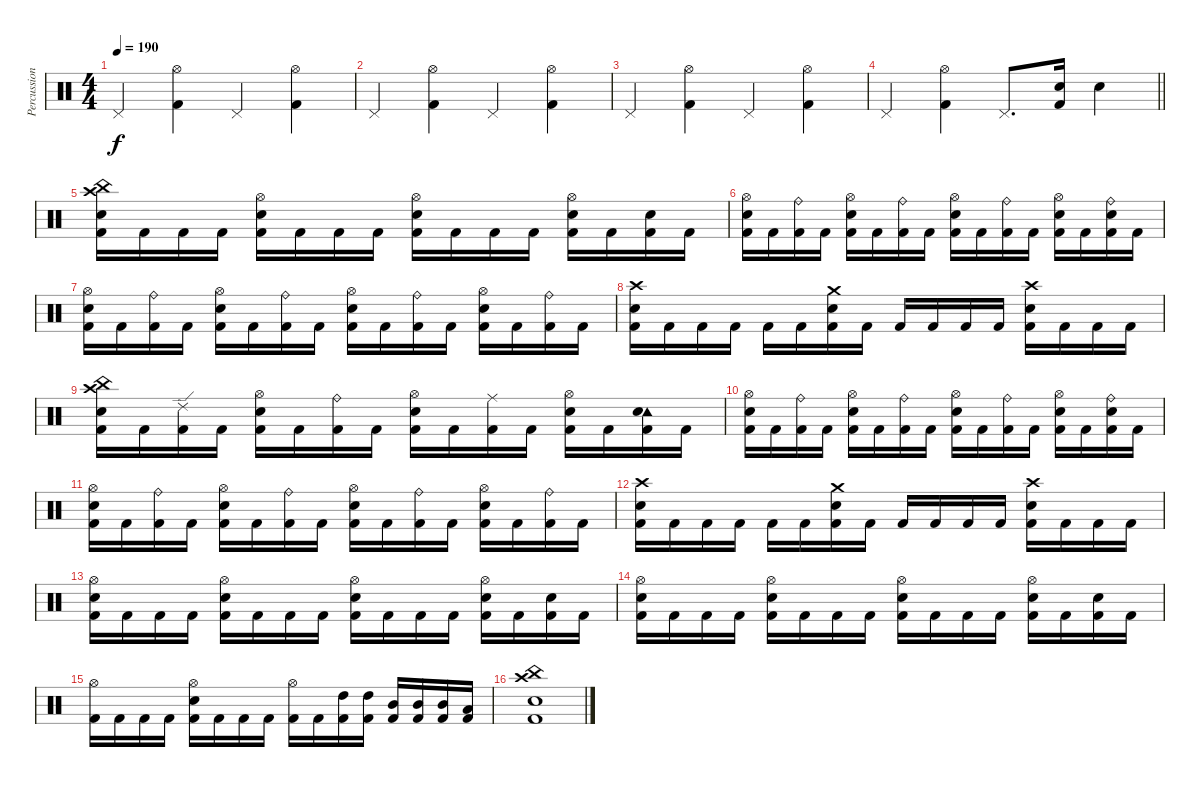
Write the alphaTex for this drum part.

\track ("Percussion" "Percussion") {instrument percussion}
\staff {score}
\articulation defaults
\ts (4 4)
\tempo 190
\clef neutral
\ks c "Pedal Hi-Hat (hit)".4{dy f}
("Hi-Hat (open)" "Kick (hit) 2").4 "Pedal Hi-Hat (hit)".4 ("Hi-Hat (open)" "Kick (hit) 2").4 |
"Pedal Hi-Hat (hit)".4 ("Hi-Hat (open)" "Kick (hit) 2").4 "Pedal Hi-Hat (hit)".4 ("Hi-Hat (open)" "Kick (hit) 2").4 |
"Pedal Hi-Hat (hit)".4 ("Hi-Hat (open)" "Kick (hit) 2").4 "Pedal Hi-Hat (hit)".4 ("Hi-Hat (open)" "Kick (hit) 2").4 |
\barLineRight lightlight "Pedal Hi-Hat (hit)".4
("Hi-Hat (open)" "Kick (hit) 2").4 "Pedal Hi-Hat (hit)".8{d} ("Electric Snare (hit)" "Kick (hit) 2").16 "Electric Snare (hit)".4 |
("China (hit)" "Electric Snare (hit)" "Crash high (hit)" "Kick (hit) 2").16 "Kick (hit) 2".16 "Kick (hit) 2".16 "Kick (hit) 2".16 ("Hi-Hat (open)" "Electric Snare (hit)" "Kick (hit) 2").16 "Kick (hit) 2".16 "Kick (hit) 2".16 "Kick (hit) 2".16 ("Hi-Hat (open)" "Electric Snare (hit)" "Kick (hit) 2").16 "Kick (hit) 2".16 "Kick (hit) 2".16 "Kick (hit) 2".16 ("Hi-Hat (open)" "Electric Snare (hit)" "Kick (hit) 2").16 "Kick (hit) 2".16 ("Electric Snare (hit)" "Kick (hit) 2").16 "Kick (hit) 2".16 |
("Hi-Hat (open)" "Electric Snare (hit)" "Kick (hit) 2").16 "Kick (hit) 2".16 ("Ride (bell)" "Kick (hit) 2").16 "Kick (hit) 2".16 ("Hi-Hat (open)" "Electric Snare (hit)" "Kick (hit) 2").16 "Kick (hit) 2".16 ("Ride (bell)" "Kick (hit) 2").16 "Kick (hit) 2".16 ("Hi-Hat (open)" "Electric Snare (hit)" "Kick (hit) 2").16 "Kick (hit) 2".16 ("Ride (bell)" "Kick (hit) 2").16 "Kick (hit) 2".16 ("Hi-Hat (open)" "Electric Snare (hit)" "Kick (hit) 2").16 "Kick (hit) 2".16 ("Ride (bell)" "Electric Snare (hit)" "Kick (hit) 2").16 "Kick (hit) 2".16 |
("Hi-Hat (open)" "Electric Snare (hit)" "Kick (hit) 2").16 "Kick (hit) 2".16 ("Ride (bell)" "Kick (hit) 2").16 "Kick (hit) 2".16 ("Hi-Hat (open)" "Electric Snare (hit)" "Kick (hit) 2").16 "Kick (hit) 2".16 ("Ride (bell)" "Kick (hit) 2").16 "Kick (hit) 2".16 ("Hi-Hat (open)" "Electric Snare (hit)" "Kick (hit) 2").16 "Kick (hit) 2".16 ("Ride (bell)" "Kick (hit) 2").16 "Kick (hit) 2".16 ("Hi-Hat (open)" "Electric Snare (hit)" "Kick (hit) 2").16 "Kick (hit) 2".16 ("Ride (bell)" "Kick (hit) 2").16 "Kick (hit) 2".16 |
("Crash high (hit)" "Electric Snare (hit)" "Kick (hit) 2").16 "Kick (hit) 2".16 "Kick (hit) 2".16 "Kick (hit) 2".16 "Kick (hit) 2".16 "Kick (hit) 2".16 ("Crash medium (hit)" "Electric Snare (hit)" "Kick (hit) 2").16 "Kick (hit) 2".16 "Kick (hit) 2".16 "Kick (hit) 2".16 "Kick (hit) 2".16 "Kick (hit) 2".16 ("Crash high (hit)" "Electric Snare (hit)" "Kick (hit) 2").16 "Kick (hit) 2".16 "Kick (hit) 2".16 "Kick (hit) 2".16 |
("China (hit)" "Electric Snare (hit)" "Crash high (hit)" "Kick (hit) 2").16 "Kick (hit) 2".16 ("Ride (edge) 2" "Kick (hit) 2").16 "Kick (hit) 2".16 ("Hi-Hat (open)" "Electric Snare (hit)" "Kick (hit) 2").16 "Kick (hit) 2".16 ("Ride (bell)" "Kick (hit) 2").16 "Kick (hit) 2".16 ("Hi-Hat (open)" "Electric Snare (hit)" "Kick (hit) 2").16 "Kick (hit) 2".16 ("Ride (middle)" "Kick (hit) 2").16 "Kick (hit) 2".16 ("Hi-Hat (open)" "Electric Snare (hit)" "Kick (hit) 2").16 "Kick (hit) 2".16 ("Tambourine (hit)" "Electric Snare (hit)" "Kick (hit) 2").16 "Kick (hit) 2".16 |
("Hi-Hat (open)" "Electric Snare (hit)" "Kick (hit) 2").16 "Kick (hit) 2".16 ("Ride (bell)" "Kick (hit) 2").16 "Kick (hit) 2".16 ("Hi-Hat (open)" "Electric Snare (hit)" "Kick (hit) 2").16 "Kick (hit) 2".16 ("Ride (bell)" "Kick (hit) 2").16 "Kick (hit) 2".16 ("Hi-Hat (open)" "Electric Snare (hit)" "Kick (hit) 2").16 "Kick (hit) 2".16 ("Ride (bell)" "Kick (hit) 2").16 "Kick (hit) 2".16 ("Hi-Hat (open)" "Electric Snare (hit)" "Kick (hit) 2").16 "Kick (hit) 2".16 ("Ride (bell)" "Electric Snare (hit)" "Kick (hit) 2").16 "Kick (hit) 2".16 |
("Hi-Hat (open)" "Electric Snare (hit)" "Kick (hit) 2").16 "Kick (hit) 2".16 ("Ride (bell)" "Kick (hit) 2").16 "Kick (hit) 2".16 ("Hi-Hat (open)" "Electric Snare (hit)" "Kick (hit) 2").16 "Kick (hit) 2".16 ("Ride (bell)" "Kick (hit) 2").16 "Kick (hit) 2".16 ("Hi-Hat (open)" "Electric Snare (hit)" "Kick (hit) 2").16 "Kick (hit) 2".16 ("Ride (bell)" "Kick (hit) 2").16 "Kick (hit) 2".16 ("Hi-Hat (open)" "Electric Snare (hit)" "Kick (hit) 2").16 "Kick (hit) 2".16 ("Ride (bell)" "Kick (hit) 2").16 "Kick (hit) 2".16 |
("Crash high (hit)" "Electric Snare (hit)" "Kick (hit) 2").16 "Kick (hit) 2".16 "Kick (hit) 2".16 "Kick (hit) 2".16 "Kick (hit) 2".16 "Kick (hit) 2".16 ("Crash medium (hit)" "Electric Snare (hit)" "Kick (hit) 2").16 "Kick (hit) 2".16 "Kick (hit) 2".16 "Kick (hit) 2".16 "Kick (hit) 2".16 "Kick (hit) 2".16 ("Crash high (hit)" "Electric Snare (hit)" "Kick (hit) 2").16 "Kick (hit) 2".16 "Kick (hit) 2".16 "Kick (hit) 2".16 |
("Hi-Hat (open)" "Electric Snare (hit)" "Kick (hit) 2").16 "Kick (hit) 2".16 "Kick (hit) 2".16 "Kick (hit) 2".16 ("Hi-Hat (open)" "Electric Snare (hit)" "Kick (hit) 2").16 "Kick (hit) 2".16 "Kick (hit) 2".16 "Kick (hit) 2".16 ("Hi-Hat (open)" "Electric Snare (hit)" "Kick (hit) 2").16 "Kick (hit) 2".16 "Kick (hit) 2".16 "Kick (hit) 2".16 ("Hi-Hat (open)" "Electric Snare (hit)" "Kick (hit) 2").16 "Kick (hit) 2".16 ("Electric Snare (hit)" "Kick (hit) 2").16 "Kick (hit) 2".16 |
("Hi-Hat (open)" "Electric Snare (hit)" "Kick (hit) 2").16 "Kick (hit) 2".16 "Kick (hit) 2".16 "Kick (hit) 2".16 ("Hi-Hat (open)" "Electric Snare (hit)" "Kick (hit) 2").16 "Kick (hit) 2".16 "Kick (hit) 2".16 "Kick (hit) 2".16 ("Hi-Hat (open)" "Electric Snare (hit)" "Kick (hit) 2").16 "Kick (hit) 2".16 "Kick (hit) 2".16 "Kick (hit) 2".16 ("Hi-Hat (open)" "Electric Snare (hit)" "Kick (hit) 2").16 "Kick (hit) 2".16 ("Electric Snare (hit)" "Kick (hit) 2").16 "Kick (hit) 2".16 |
("Hi-Hat (open)" "Kick (hit) 2").16 "Kick (hit) 2".16 "Kick (hit) 2".16 "Kick (hit) 2".16 ("Hi-Hat (open)" "Electric Snare (hit)" "Kick (hit) 2").16 "Kick (hit) 2".16 "Kick (hit) 2".16 "Kick (hit) 2".16 ("Hi-Hat (open)" "Kick (hit) 2").16 "Kick (hit) 2".16 ("High Tom (hit)" "Kick (hit) 2").16 ("High Tom (hit)" "Kick (hit) 2").16 ("Mid Tom (hit)" "Kick (hit) 2").16 ("Mid Tom (hit)" "Kick (hit) 2").16 ("Mid Tom (hit)" "Kick (hit) 2").16 ("Low Tom (hit)" "Kick (hit) 2").16 |
("China (hit)" "Crash high (hit)" "Electric Snare (hit)" "Kick (hit) 2").1
